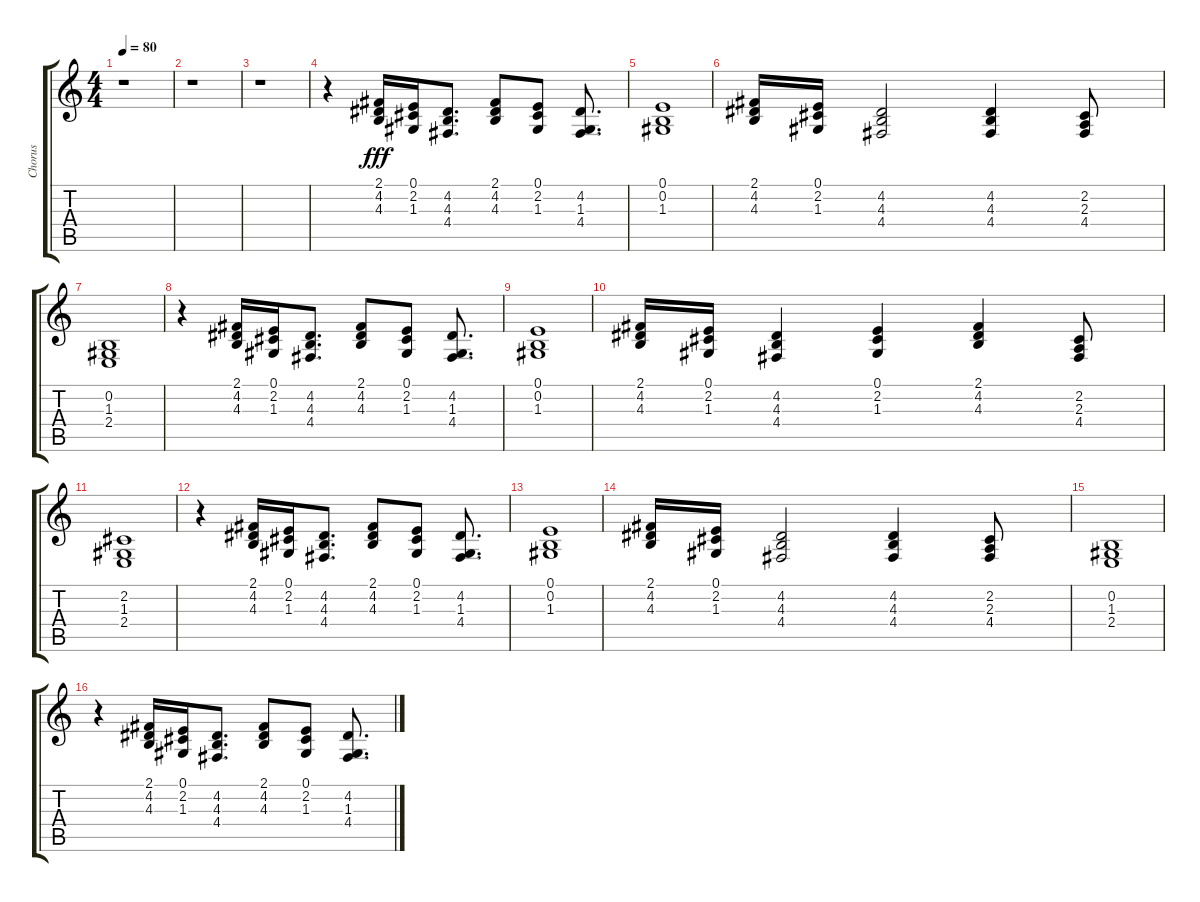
\track ("Chorus" "Chorus") {instrument synthvoice}
\staff {score tabs}
\tuning (E4 B3 G3 D3 A2 E2) {hide}
\ts (4 4)
\tempo 80
\clef g2
\ks c
r.1{dy mf} |
r.1 |
r.1 |
r.4 (2.1 4.2 4.3).16{dy fff} (0.1 2.2 1.3).16 (4.2 4.3 4.4).8{d} (2.1 4.2 4.3).8 (0.1 2.2 1.3).8 (4.2 1.3 4.4).8{d} |
(0.1 0.2 1.3).1 |
(2.1 4.2 4.3).16 (0.1 2.2 1.3).16 (4.2 4.3 4.4).2 (4.2 4.3 4.4).4 (2.2 2.3 4.4).8 |
(0.2 1.3 2.4).1 |
r.4 (2.1 4.2 4.3).16 (0.1 2.2 1.3).16 (4.2 4.3 4.4).8{d} (2.1 4.2 4.3).8 (0.1 2.2 1.3).8 (4.2 1.3 4.4).8{d} |
(0.1 0.2 1.3).1 |
(2.1 4.2 4.3).16 (0.1 2.2 1.3).16 (4.2 4.3 4.4).4 (0.1 2.2 1.3).4 (2.1 4.2 4.3).4 (2.2 2.3 4.4).8 |
(2.2 1.3 2.4).1 |
r.4 (2.1 4.2 4.3).16{volume 0} (0.1 2.2 1.3).16 (4.2 4.3 4.4).8{d} (2.1 4.2 4.3).8 (0.1 2.2 1.3).8 (4.2 1.3 4.4).8{d} |
(0.1 0.2 1.3).1 |
(2.1 4.2 4.3).16 (0.1 2.2 1.3).16 (4.2 4.3 4.4).2 (4.2 4.3 4.4).4 (2.2 2.3 4.4).8 |
(0.2 1.3 2.4).1 |
r.4 (2.1 4.2 4.3).16 (0.1 2.2 1.3).16 (4.2 4.3 4.4).8{d} (2.1 4.2 4.3).8 (0.1 2.2 1.3).8 (4.2 1.3 4.4).8{d}
